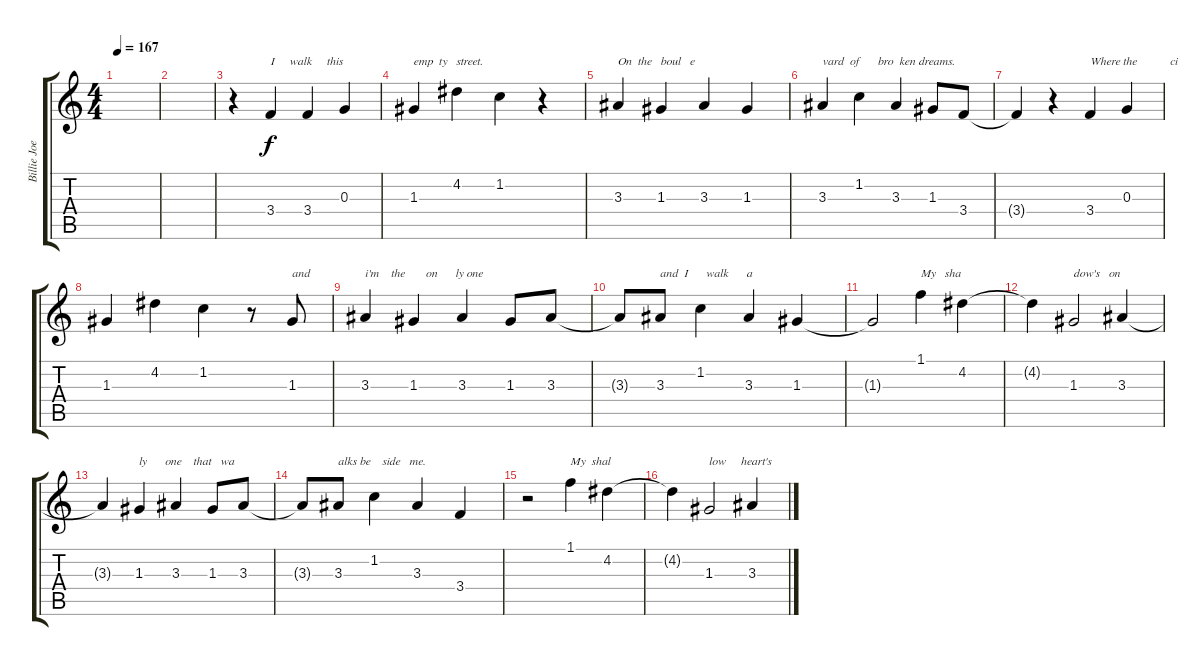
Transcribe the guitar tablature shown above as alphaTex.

\track ("Billie Joe Armstrong (Vocals)" "Billie Joe") {instrument acousticguitarnylon}
\staff {score tabs}
\tuning (E4 B3 G3 D3 A2 E2) {hide}
\ts (4 4)
\tempo 167
\clef g2
\ks c
|
|
r.4 3.4.4{txt "I     walk     this"} 3.4.4 0.3.4 |
1.3.4{txt "emp  ty   street."} 4.2.4 1.2.4 r.4 |
3.3.4{txt "On  the   boul   e"} 1.3.4 3.3.4 1.3.4 |
3.3.4{txt "vard  of      bro  ken dreams."} 1.2.4 3.3.4 1.3.8 3.4.8 |
3.4{t}.4 r.4 3.4.4{txt "Where the           ci        ty     sleeps,"} 0.3.4 |
1.3.4 4.2.4 1.2.4 r.8 1.3.8{txt "and"} |
3.3.4{txt "i'm    the       on      ly one"} 1.3.4 3.3.4 1.3.8 3.3.8 |
3.3{t}.8 3.3.8{txt "and  I      walk      a"} 1.2.4 3.3.4 1.3.4 |
1.3{t}.2 1.1.4{txt "My   sha"} 4.2.4 |
4.2{t}.4 1.3.2{txt "dow's   on"} 3.3.4 |
3.3{t}.4 1.3.4{txt "ly      one    that   wa"} 3.3.4 1.3.8 3.3.8 |
3.3{t}.8 3.3.8{txt "alks be    side   me."} 1.2.4 3.3.4 3.4.4 |
r.2 1.1.4{txt "My  shal"} 4.2.4 |
4.2{t}.4 1.3.2{txt "low     heart's"} 3.3.4
